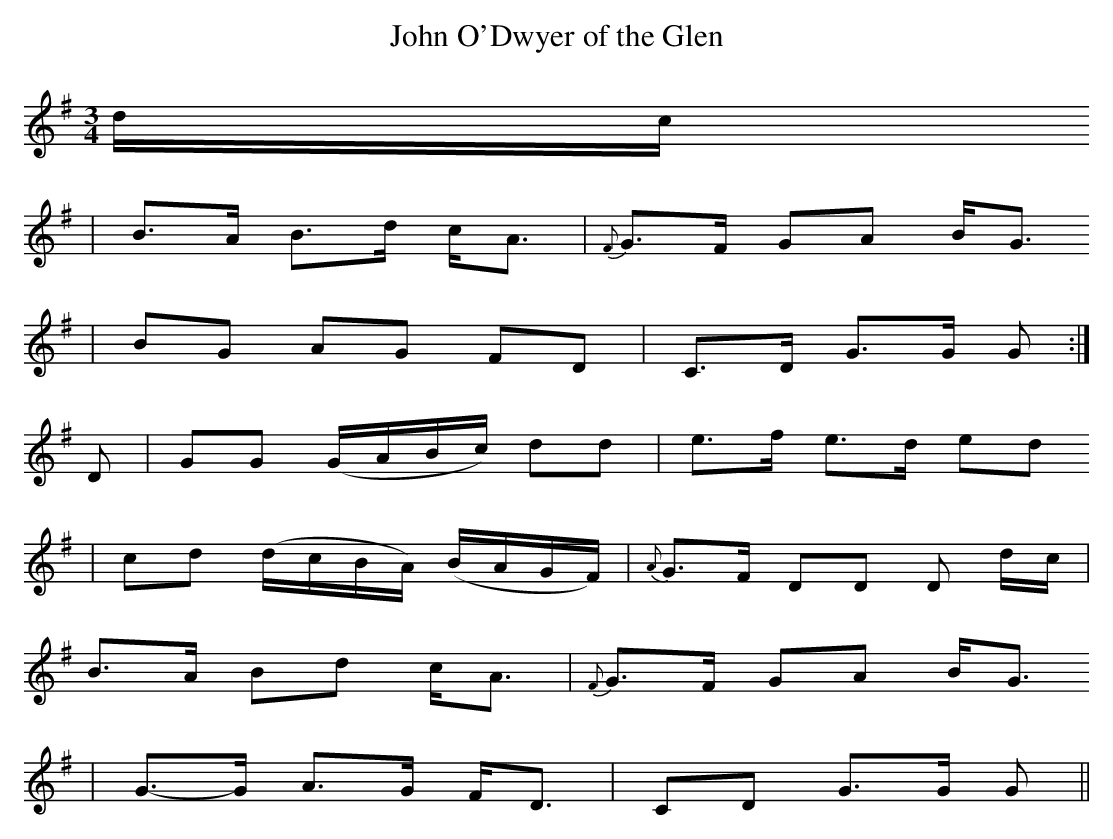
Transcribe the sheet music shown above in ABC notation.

X:1
T: John O'Dwyer of the Glen
M: 3/4
L: 1/8
K: G
d/2-c/2
| B>-A B>-d c-<A | {F}G>F GA B-<G
| B-G A-G F-D | C>-D G>G G :|
D
| GG (G/2A/2B/2c/2) dd | e>f e>d ed
| cd (d/2c/2B/2A/2) (B/2A/2G/2F/2) | {A}G>-F DD D d/2-c/2 |
B>A Bd c-<A | {F}G>F GA B-<G
| G>-G A>-G F-<D | CD G>G G ||
